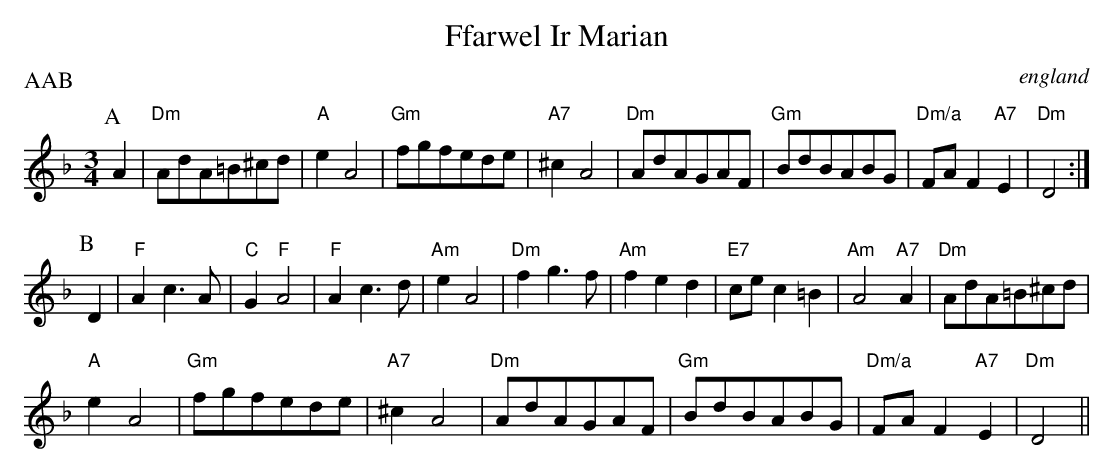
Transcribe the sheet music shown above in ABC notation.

X:1
T:Ffarwel Ir Marian
O:england
P:AAB
M:3/4
L:1/4
K:Dm
P:A
A|"Dm"A/2d/2A/2=B/2^c/2d/2|"A"eA2|"Gm"f/2g/2f/2e/2d/2e/2|"A7"^cA2|\
"Dm"A/2d/2A/2G/2A/2F/2|"Gm"B/2d/2B/2A/2B/2G/2|"Dm/a"F/2A/2F"A7"E|"Dm"D2:|
P:B
D|"F"Ac3/2A/2|"C"G"F"A2|"F"Ac3/2d/2|"Am"eA2|"Dm"fg3/2f/2|"Am"fed|"E7"c/2e/2c=B\
|"Am"A2"A7"A|"Dm"A/2d/2A/2=B/2^c/2d/2|
"A"eA2|"Gm"f/2g/2f/2e/2d/2e/2|"A7"^cA2|"Dm"A/2d/2A/2G/2A/2F/2|\
"Gm"B/2d/2B/2A/2B/2G/2|"Dm/a"F/2A/2F"A7"E|"Dm"D2||
